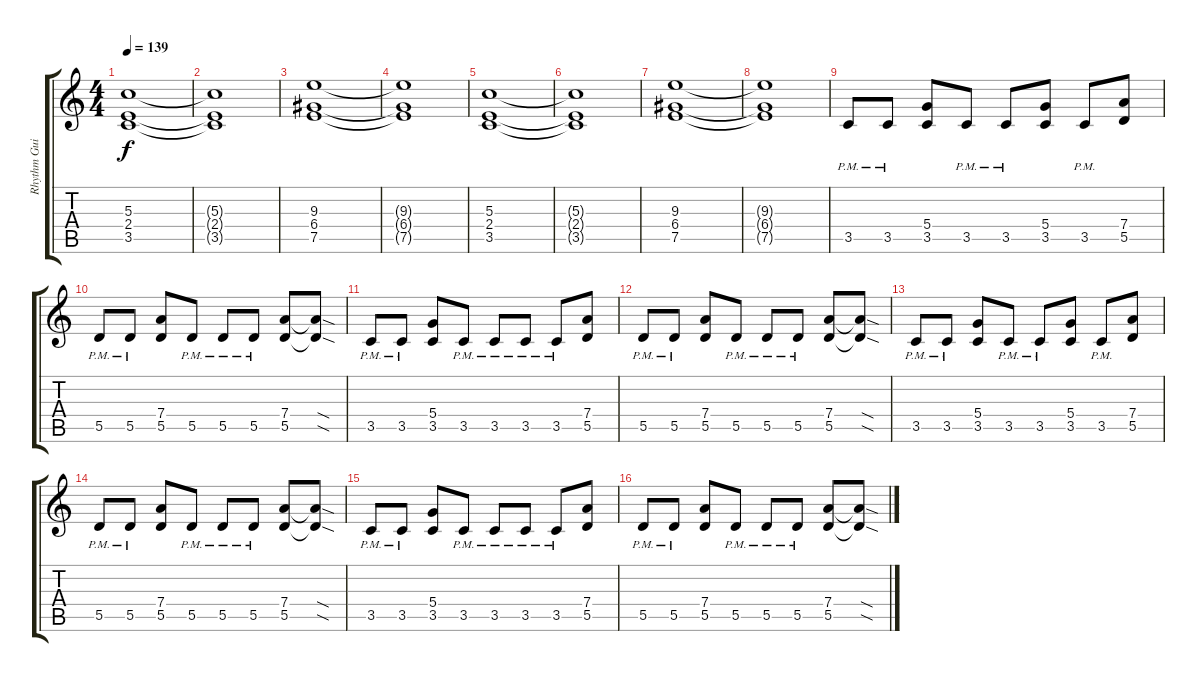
\track ("Rhythm Guitar" "Rhythm Gui") {instrument distortionguitar}
\staff {score tabs}
\tuning (E4 B3 G3 D3 A2 E2) {hide}
\ts (4 4)
\tempo 139
\clef g2
\ks c
(5.3 2.4 3.5).1{dy f} |
(5.3{t} 2.4{t} 3.5{t}).1 |
(9.3 6.4 7.5).1 |
(9.3{t} 6.4{t} 7.5{t}).1 |
(5.3 2.4 3.5).1 |
(5.3{t} 2.4{t} 3.5{t}).1 |
(9.3 6.4 7.5).1 |
(9.3{t} 6.4{t} 7.5{t}).1 |
3.5{pm}.8{volume 8} 3.5{pm}.8 (5.4 3.5).8 3.5{pm}.8 3.5{pm}.8 (5.4 3.5).8 3.5{pm}.8 (7.4 5.5).8 |
5.5{pm}.8 5.5{pm}.8 (7.4 5.5).8 5.5{pm}.8 5.5{pm}.8 5.5{pm}.8 (7.4 5.5).8 (7.4{sod t} 5.5{sod t}).8 |
3.5{pm}.8 3.5{pm}.8 (5.4 3.5).8 3.5{pm}.8 3.5{pm}.8 3.5{pm}.8 3.5{pm}.8 (7.4 5.5).8 |
5.5{pm}.8 5.5{pm}.8 (7.4 5.5).8 5.5{pm}.8 5.5{pm}.8 5.5{pm}.8 (7.4 5.5).8 (7.4{sod t} 5.5{sod t}).8 |
3.5{pm}.8 3.5{pm}.8 (5.4 3.5).8 3.5{pm}.8 3.5{pm}.8 (5.4 3.5).8 3.5{pm}.8 (7.4 5.5).8 |
5.5{pm}.8 5.5{pm}.8 (7.4 5.5).8 5.5{pm}.8 5.5{pm}.8 5.5{pm}.8 (7.4 5.5).8 (7.4{sod t} 5.5{sod t}).8 |
3.5{pm}.8 3.5{pm}.8 (5.4 3.5).8 3.5{pm}.8 3.5{pm}.8 3.5{pm}.8 3.5{pm}.8 (7.4 5.5).8 |
5.5{pm}.8 5.5{pm}.8 (7.4 5.5).8 5.5{pm}.8 5.5{pm}.8 5.5{pm}.8 (7.4 5.5).8 (7.4{sod t} 5.5{sod t}).8
